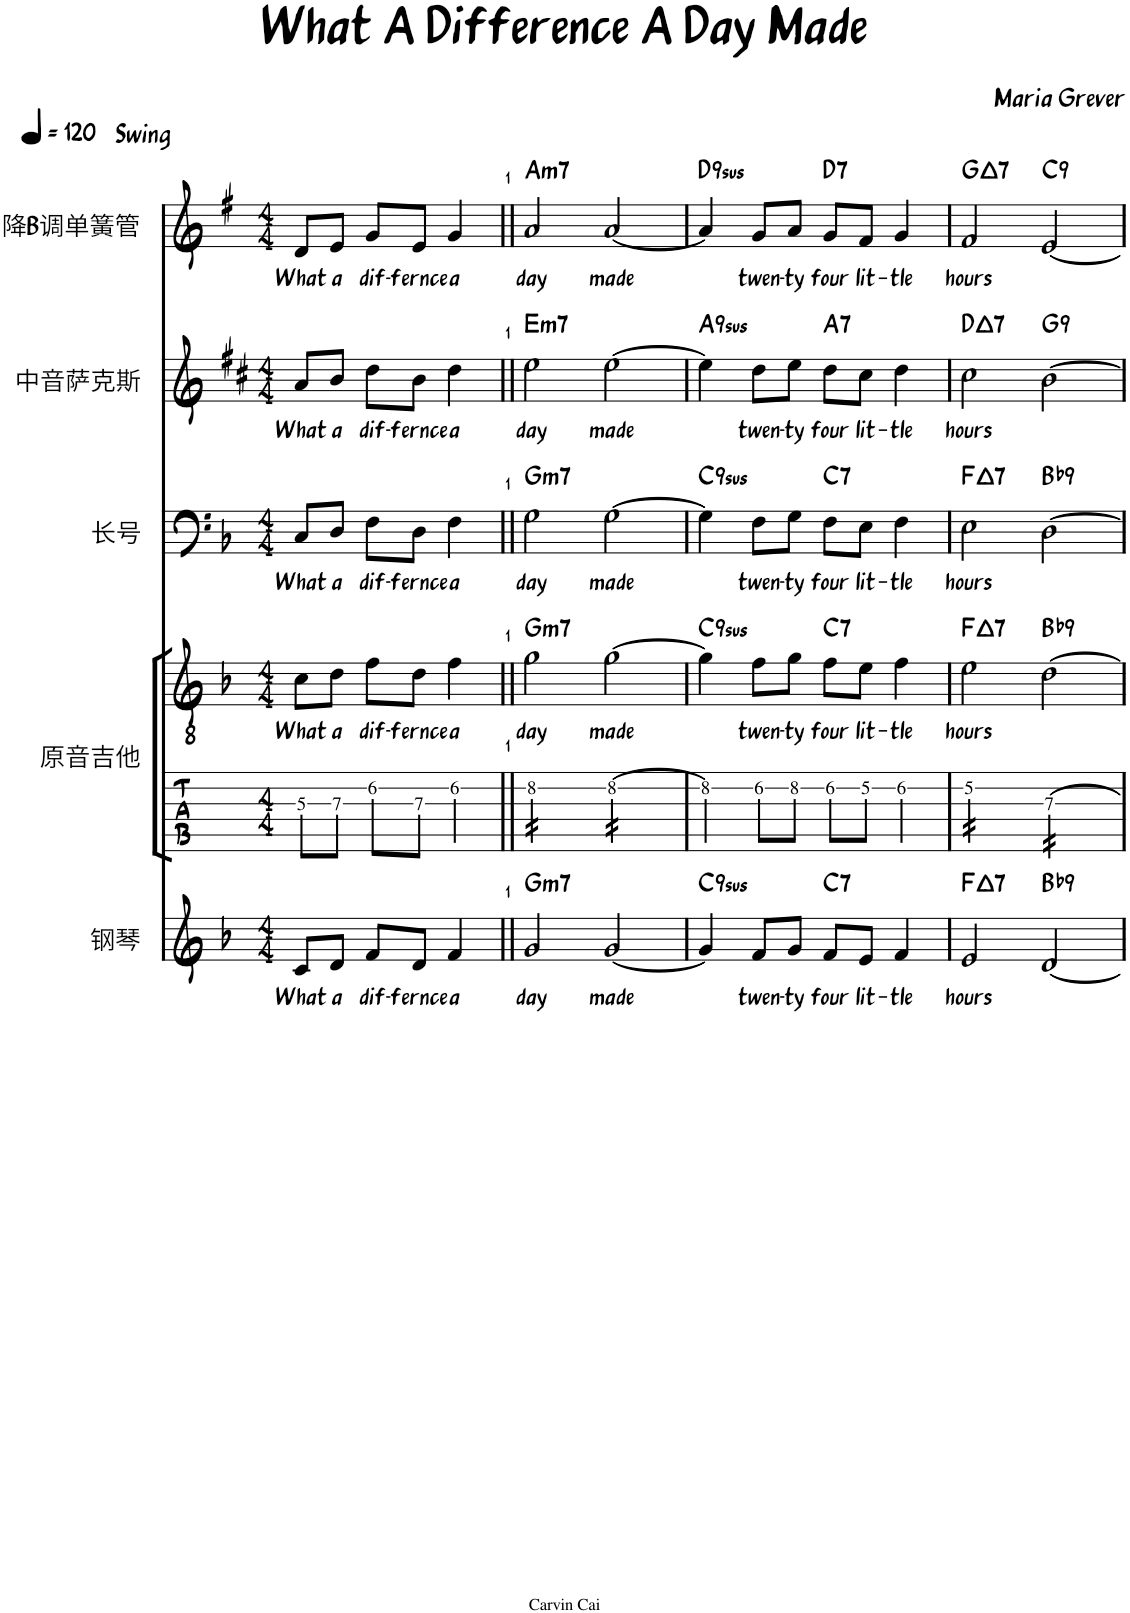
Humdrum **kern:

**kern	**text	**harte	**kern	**kern	**text	**harte	**kern	**text	**harte	**kern	**text	**harte	**kern	**text	**harte
*part5	*part5	*part5	*part4	*part4	*part4	*part4	*part3	*part3	*part3	*part2	*part2	*part2	*part1	*part1	*part1
*staff6	*staff6	*	*staff5	*staff4	*staff4	*	*staff3	*staff3	*	*staff2	*staff2	*	*staff1	*staff1	*
*I"钢琴	*	*	*I"原音吉他	*	*	*	*I"长号	*	*	*I"中音萨克斯	*	*	*I"降B调单簧管	*	*
*	*	*	*stria6	*	*	*	*	*	*	*	*	*	*	*	*
*clefG2	*	*	*	*clefGv2	*	*	*clefF4	*	*	*clefG2	*	*	*clefG2	*	*
*	*	*	*	*	*	*	*	*	*	*Trd5c9	*	*	*Trd1c2	*	*
*k[b-]	*	*	*k[b-]	*k[b-]	*	*	*k[b-]	*	*	*k[f#c#]	*	*	*k[f#]	*	*
*M4/4	*	*	*M4/4	*M4/4	*	*	*M4/4	*	*	*M4/4	*	*	*M4/4	*	*
*MM120	*	*	*MM120	*MM120	*	*	*MM120	*	*	*MM120	*	*	*MM120	*	*
=	=	=	=	=	=	=	=	=	=	=	=	=	=	=	=
!	!	!	!	!	!	!	!	!	!	!	!	!	!LO:TX:a:B:t=Swing	!	!
!	!LO:LY:b	!	!	!	!LO:LY:b	!	!	!LO:LY:b	!	!	!LO:LY:b	!	!	!LO:LY:b	!
8c/L	What	.	8c\L	8c\L	What	.	8C/L	What	.	8a/L	What	.	8d/L	What	.
!	!LO:LY:b	!	!	!	!LO:LY:b	!	!	!LO:LY:b	!	!	!LO:LY:b	!	!	!LO:LY:b	!
8d/J	a	.	8d\J	8d\J	a	.	8D/J	a	.	8b/J	a	.	8e/J	a	.
!	!LO:LY:b	!	!	!	!LO:LY:b	!	!	!LO:LY:b	!	!	!LO:LY:b	!	!	!LO:LY:b	!
8f/L	dif-	.	8f\L	8f\L	dif-	.	8F\L	dif-	.	8dd\L	dif-	.	8g/L	dif-	.
!	!LO:LY:b	!	!	!	!LO:LY:b	!	!	!LO:LY:b	!	!	!LO:LY:b	!	!	!LO:LY:b	!
8d/J	-fernce	.	8d\J	8d\J	-fernce	.	8D\J	-fernce	.	8b\J	-fernce	.	8e/J	-fernce	.
!	!LO:LY:b	!	!	!	!LO:LY:b	!	!	!LO:LY:b	!	!	!LO:LY:b	!	!	!LO:LY:b	!
4f/	a	.	4f\	4f\	a	.	4F\	a	.	4dd\	a	.	4g/	a	.
=1||	=1||	=1||	=1||	=1||	=1||	=1||	=1||	=1||	=1||	=1||	=1||	=1||	=1||	=1||	=1||
!	!LO:LY:b	!LO:H:kt=m7	!	!	!LO:LY:b	!LO:H:kt=m7	!	!LO:LY:b	!LO:H:kt=m7	!	!LO:LY:b	!LO:H:kt=m7	!	!LO:LY:b	!LO:H:kt=m7
2g/	day	G:min7	2g\	2g\	day	G:min7	2G\	day	G:min7	2ee\	day	E:min7	2a/	day	A:min7
!	!LO:LY:b	!	!	!	!LO:LY:b	!	!	!LO:LY:b	!	!	!LO:LY:b	!	!	!LO:LY:b	!
[2g/	made	.	[2g\	[2g\	made	.	[2G\	made	.	[2ee\	made	.	[2a/	made	.
=2	=2	=2	=2	=2	=2	=2	=2	=2	=2	=2	=2	=2	=2	=2	=2
!	!	!LO:H:kt=9sus	!	!	!	!LO:H:kt=9sus	!	!	!LO:H:kt=9sus	!	!	!LO:H:kt=9sus	!	!	!LO:H:kt=9sus
4g/]	.	C:sus4(7,9)	4g\]	4g\]	.	C:sus4(7,9)	4G\]	.	C:sus4(7,9)	4ee\]	.	A:sus4(7,9)	4a/]	.	D:sus4(7,9)
!	!LO:LY:b	!	!	!	!LO:LY:b	!	!	!LO:LY:b	!	!	!LO:LY:b	!	!	!LO:LY:b	!
8f/L	twen-	.	8f\L	8f\L	twen-	.	8F\L	twen-	.	8dd\L	twen-	.	8g/L	twen-	.
!	!LO:LY:b	!	!	!	!LO:LY:b	!	!	!LO:LY:b	!	!	!LO:LY:b	!	!	!LO:LY:b	!
8g/J	-ty	.	8g\J	8g\J	-ty	.	8G\J	-ty	.	8ee\J	-ty	.	8a/J	-ty	.
!	!LO:LY:b	!LO:H:kt=7	!	!	!LO:LY:b	!LO:H:kt=7	!	!LO:LY:b	!LO:H:kt=7	!	!LO:LY:b	!LO:H:kt=7	!	!LO:LY:b	!LO:H:kt=7
8f/L	four	C:7	8f\L	8f\L	four	C:7	8F\L	four	C:7	8dd\L	four	A:7	8g/L	four	D:7
!	!LO:LY:b	!	!	!	!LO:LY:b	!	!	!LO:LY:b	!	!	!LO:LY:b	!	!	!LO:LY:b	!
8e/J	lit-	.	8e\J	8e\J	lit-	.	8E\J	lit-	.	8cc#\J	lit-	.	8f#/J	lit-	.
!	!LO:LY:b	!	!	!	!LO:LY:b	!	!	!LO:LY:b	!	!	!LO:LY:b	!	!	!LO:LY:b	!
4f/	-tle	.	4f\	4f\	-tle	.	4F\	-tle	.	4dd\	-tle	.	4g/	-tle	.
=3	=3	=3	=3	=3	=3	=3	=3	=3	=3	=3	=3	=3	=3	=3	=3
!	!LO:LY:b	!LO:H:kt=7	!	!	!LO:LY:b	!LO:H:kt=7	!	!LO:LY:b	!LO:H:kt=7	!	!LO:LY:b	!LO:H:kt=7	!	!LO:LY:b	!LO:H:kt=7
2e/	hours	F:maj7	2e\	2e\	hours	F:maj7	2E\	hours	F:maj7	2cc#\	hours	D:maj7	2f#/	hours	G:maj7
!	!	!LO:H:kt=9	!	!	!	!LO:H:kt=9	!	!	!LO:H:kt=9	!	!	!LO:H:kt=9	!	!	!LO:H:kt=9
[2d/	.	Bb:9	[2d\	[2d\	.	Bb:9	[2D\	.	Bb:9	[2b\	.	G:9	[2e/	.	C:9
=	=	=	=	=	=	=	=	=	=	=	=	=	=	=	=
*-	*-	*-	*-	*-	*-	*-	*-	*-	*-	*-	*-	*-	*-	*-	*-
